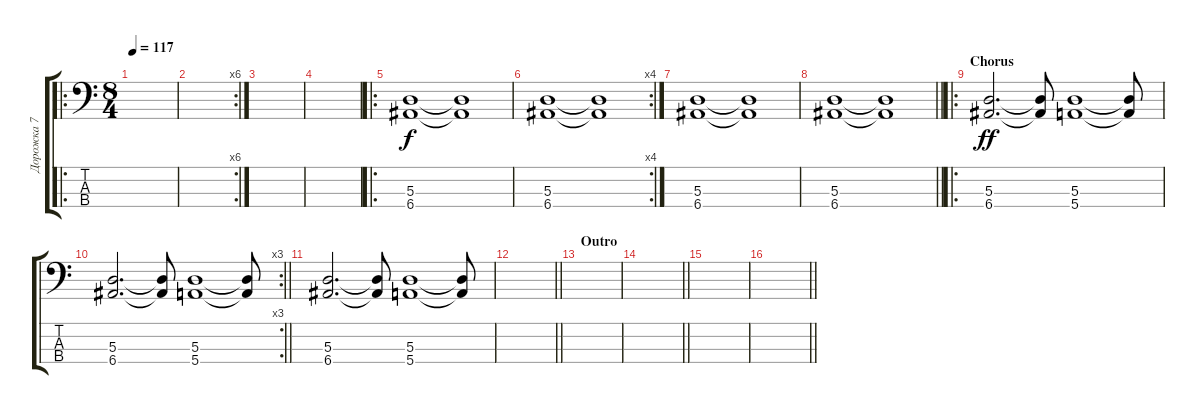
\track ("Дорожка 7" "Дорожка 7") {instrument electricbassfinger}
\staff {score tabs}
\tuning (G2 D2 A1 E1) {hide}
\ro
\ts (8 4)
\tempo 117
\clef f4
\ks c
|
\rc 6
|
|
|
\ro
(5.3 6.4).1 (5.3{t} 6.4{t}).1 |
\rc 4
(5.3 6.4).1 (5.3{t} 6.4{t}).1 |
(5.3 6.4).1 (5.3{t} 6.4{t}).1 |
\barLineRight lightlight
(5.3 6.4).1 (5.3{t} 6.4{t}).1 |
\ro
\section ("" "Chorus")
(5.3 6.4).2{d dy ff} (5.3{t} 6.4{t}).8 (5.3 5.4).1 (5.3{t} 5.4{t}).8 |
\rc 3
\barLineRight lightlight
(5.3 6.4).2{d} (5.3{t} 6.4{t}).8 (5.3 5.4).1 (5.3{t} 5.4{t}).8 |
(5.3 6.4).2{d} (5.3{t} 6.4{t}).8 (5.3 5.4).1 (5.3{t} 5.4{t}).8 |
\barLineRight lightlight
|
\section ("" "Outro")
|
\barLineRight lightlight
|
|
\barLineRight lightlight
